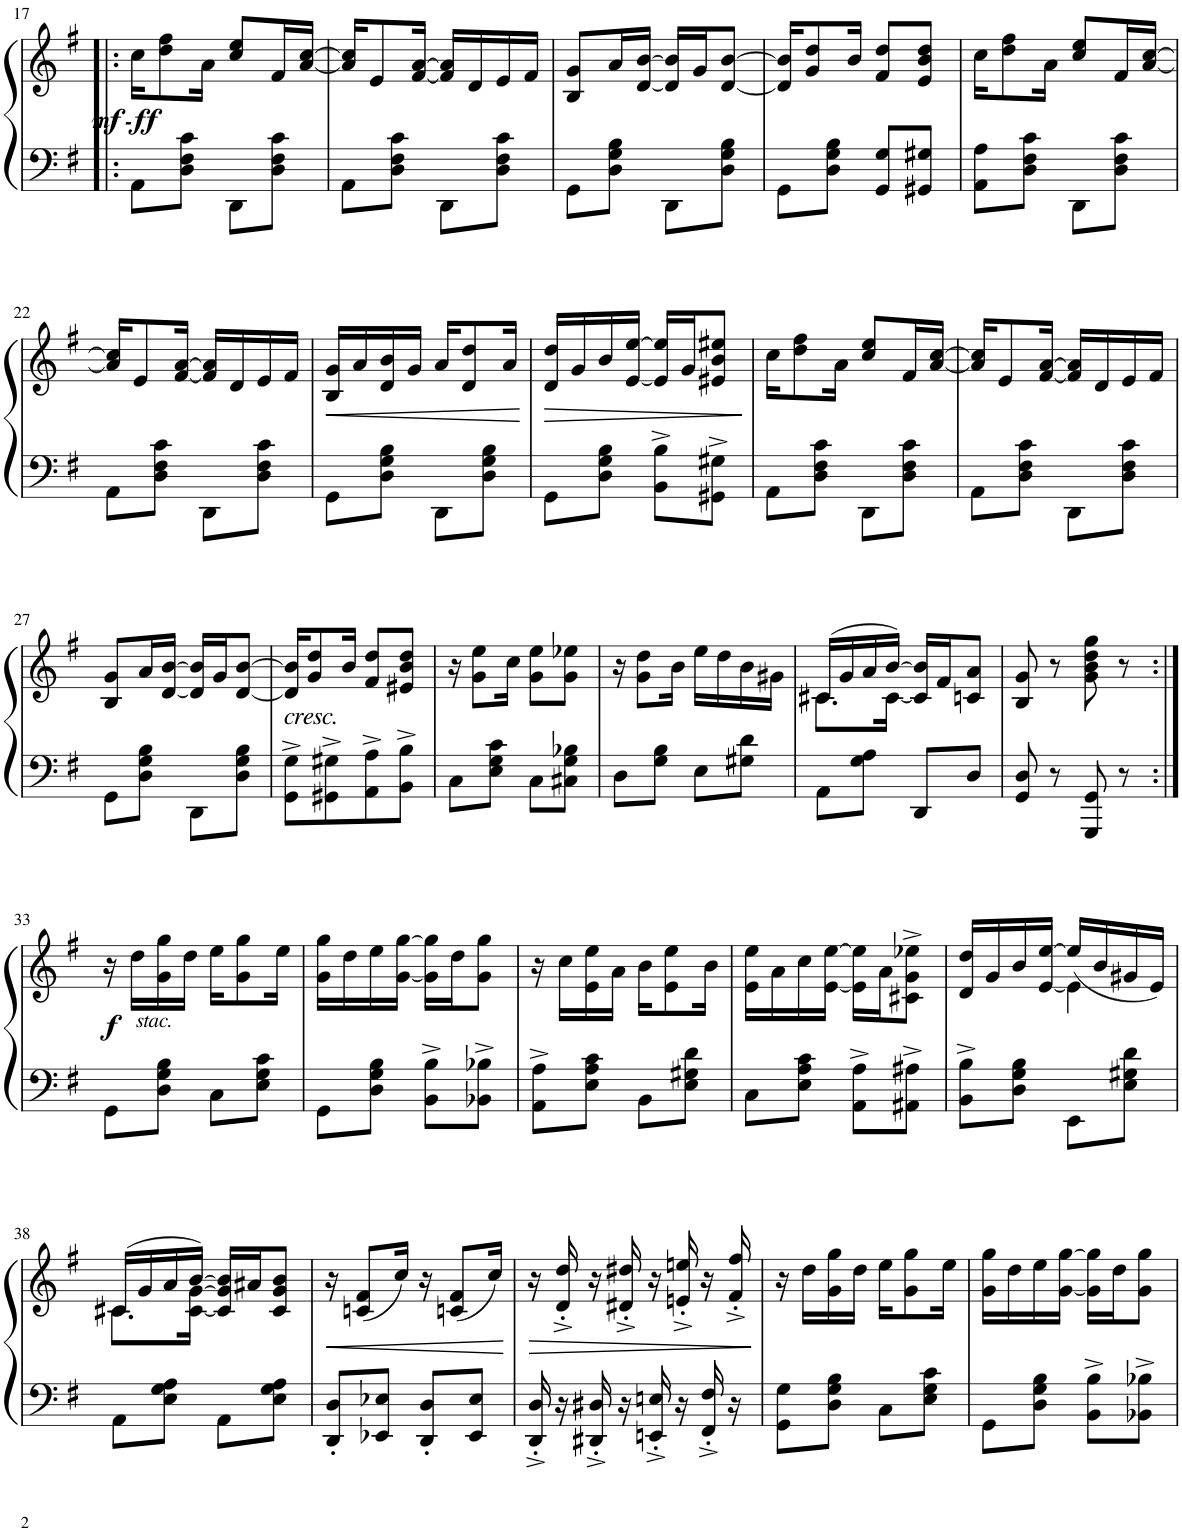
**kern	**kern	**dynam
*part1	*part1	*part1
*staff2	*staff1	*staff1/2
*I"Piano	*	*
*I'Pno.	*	*
!!LO:PB:g=z
*clefF4	*clefG2	*
*k[f#]	*k[f#]	*
*M2/4	*M2/4	*
=17!|:	=17!|:	=17!|:
!	!	!LO:DY:b
!	!	!LO:DY:n=1:b
!	!	!LO:DY:n=2:b
8AA\L	16cc\KL	mf other-dynamics ff
.	8dd\ 8ff#\	.
8D\ 8F#\ 8c\J	.	.
.	16a\Jk	.
8DD\L	8cc/ 8ee/L	.
8D\ 8F#\ 8c\J	16f#/L	.
.	[16a/ [16cc/JJ	.
=18	=18	=18
8AA\L	16a/] 16cc/]KL	.
.	8e/	.
8D\ 8F#\ 8c\J	.	.
.	[16f#/ [16a/Jk	.
8DD\L	16f#/] 16a/]LL	.
.	16d/	.
8D\ 8F#\ 8c\J	16e/	.
.	16f#/JJ	.
=19	=19	=19
8GG\L	8B/ 8g/L	.
8D\ 8G\ 8B\J	16a/L	.
.	[16d/ [16b/JJ	.
8DD\L	16d/] 16b/]LL	.
.	16g/J	.
8D\ 8G\ 8B\J	[8d/ [8b/J	.
=20	=20	=20
8GG\L	16d/] 16b/]KL	.
.	8g/ 8dd/	.
8D\ 8G\ 8B\J	.	.
.	16b/Jk	.
8GG/ 8G/L	8f#/ 8dd/L	.
8GG#X/ 8G#X/J	8e/ 8b/ 8dd/J	.
=21	=21	=21
8AA\ 8A\L	16cc\KL	.
.	8dd\ 8ff#\	.
8D\ 8F#\ 8c\J	.	.
.	16a\Jk	.
8DD\L	8cc/ 8ee/L	.
8D\ 8F#\ 8c\J	16f#/L	.
.	[16a/ [16cc/JJ	.
!!LO:LB:g=z
=22	=22	=22
8AA\L	16a/] 16cc/]KL	.
.	8e/	.
8D\ 8F#\ 8c\J	.	.
.	[16f#/ [16a/Jk	.
8DD\L	16f#/] 16a/]LL	.
.	16d/	.
8D\ 8F#\ 8c\J	16e/	.
.	16f#/JJ	.
=23	=23	=23
!	!	!LO:HP:b
8GG\L	16B/ 16g/LL	<
.	16a/	.
8D\ 8G\ 8B\J	16d/ 16b/	.
.	16g/JJ	.
8DD\L	16a/KL	.
.	8d/ 8dd/	.
8D\ 8G\ 8B\J	.	.
.	16a/Jk	.
.	.	[
=24	=24	=24
!	!	!LO:HP:b
8GG\L	16d/ 16dd/LL	>
.	16g/	.
8D\ 8G\ 8B\J	16b/	.
.	[16e/ [16ee/JJ	.
8BB\^ 8B\^L	16e/] 16ee/]LL	.
.	16g/J	.
8GG#X\^ 8G#X\^J	8e#X/ 8b/ 8ee#X/J	.
.	.	]
=25	=25	=25
8AA\L	16cc\KL	.
.	8dd\ 8ff#\	.
8D\ 8F#\ 8c\J	.	.
.	16a\Jk	.
8DD\L	8cc/ 8ee/L	.
8D\ 8F#\ 8c\J	16f#/L	.
.	[16a/ [16cc/JJ	.
=26	=26	=26
8AA\L	16a/] 16cc/]KL	.
.	8e/	.
8D\ 8F#\ 8c\J	.	.
.	[16f#/ [16a/Jk	.
8DD\L	16f#/] 16a/]LL	.
.	16d/	.
8D\ 8F#\ 8c\J	16e/	.
.	16f#/JJ	.
!!LO:LB:g=z
=27	=27	=27
8GG\L	8B/ 8g/L	.
8D\ 8G\ 8B\J	16a/L	.
.	[16d/ [16b/JJ	.
8DD\L	16d/] 16b/]LL	.
.	16g/J	.
8D\ 8G\ 8B\J	[8d/ [8b/J	.
=28	=28	=28
!	!LO:TX:b:i:t=cresc.	!
8GG\^ 8G\^L	16d/] 16b/]KL	.
.	8g/ 8dd/	.
8GG#X\^ 8G#X\^	.	.
.	16b/Jk	.
8AA\^ 8A\^	8f#/ 8dd/L	.
8BB\^ 8B\^J	8e#X/ 8b/ 8dd/J	.
=29	=29	=29
8C\L	16r	.
.	8g\ 8ee\L	.
8E\ 8G\ 8c\J	.	.
.	16cc\Jk	.
8C\L	8g\ 8ee\L	.
8C#X\ 8G\ 8B-X\J	8g\ 8ee-X\J	.
=30	=30	=30
8D\L	16r	.
.	8g\ 8dd\L	.
8G\ 8B\J	.	.
.	16b\Jk	.
8E\L	16ee\LL	.
.	16dd\	.
8G#X\ 8d\J	16b\	.
.	16g#X\JJ	.
=31	=31	=31
*	*^	*
8AA\L	(16c#X/LL	8.c#\L	.
.	16g/	.	.
8G\ 8A\J	16a/	.	.
.	[16b/JJ)	[16c#\Jk	.
8DD/L	16c#/] 16b/]LL	4ryy	.
.	16f#/J	.	.
8D/J	8cn/ 8a/J	.	.
*	*v	*v	*
=32	=32	=32
8GG/ 8D/	8B/ 8g/	.
8r	8r	.
8GGG/ 8GG/	8g\ 8b\ 8dd\ 8gg\	.
8r	8r	.
!!LO:LB:g=z
=33:|!	=33:|!	=33:|!
!	!	!LO:DY:b
8GG\L	16r	f
.	16dd\LL	.
!LO:TX:a:i:t=stac.	!	!
8D\ 8G\ 8B\J	16g\ 16gg\	.
.	16dd\JJ	.
8C\L	16ee\KL	.
.	8g\ 8gg\	.
8E\ 8G\ 8c\J	.	.
.	16ee\Jk	.
=34	=34	=34
8GG\L	16g\ 16gg\LL	.
.	16dd\	.
8D\ 8G\ 8B\J	16ee\	.
.	[16g\ [16gg\JJ	.
8BB\^ 8B\^L	16g\] 16gg\]LL	.
.	16dd\J	.
8BB-X\^ 8B-X\^J	8g\ 8gg\J	.
=35	=35	=35
8AA\^ 8A\^L	16r	.
.	16cc\LL	.
8E\ 8A\ 8c\J	16e\ 16ee\	.
.	16a\JJ	.
8BB\L	16b\KL	.
.	8e\ 8ee\	.
8E\ 8G#X\ 8d\J	.	.
.	16b\Jk	.
=36	=36	=36
8C\L	16e\ 16ee\LL	.
.	16a\	.
8E\ 8A\ 8c\J	16cc\	.
.	[16e\ [16ee\JJ	.
8AA\^ 8A\^L	16e\] 16ee\]LL	.
.	16a\J	.
8AA#X\^ 8A#X\^J	8c#X\^ 8g\^ 8ee-X\^J	.
=37	=37	=37
*	*^	*
8BB\^ 8B\^L	16d/ 16dd/LL	4ryy	.
.	16g/	.	.
8D\ 8G\ 8B\J	16b/	.	.
.	[<16e/ [>16ee/JJ	.	.
8EE\L	(<16ee/LL]	4e\]	.
.	16b/	.	.
8E\ 8G#X\ 8d\J	16g#X/	.	.
.	16e/JJ)	.	.
!!LO:LB:g=z	!!
=38	=38	=38	=38
8AA\L	(16c#X/LL	8.c#\L	.
.	16g/	.	.
8E\ 8G\ 8A\J	16a/	.	.
.	[16b/JJ)	[16c#\ [>16g\Jk	.
8AA\L	16c#/] 16g/] 16b/]LL	4ryy	.
.	16a#X/J	.	.
8E\ 8G\ 8A\J	8c#/ 8g/ 8b/J	.	.
*	*v	*v	*
=39	=39	=39
!	!	!LO:HP:b
8DD/' 8D/'L	16r	<
.	(8cn/ 8f#/L	.
8EE-X/ 8E-X/J	.	.
.	16cc/Jk)	.
8DD/' 8D/'L	16r	.
.	(8cn/ 8f#/L	.
8EE-/ 8E-/J	.	.
.	16cc/Jk)	.
.	.	[
=40	=40	=40
!	!	!LO:HP:b
16DD/'^ 16D/'^	16r	>
16r	16d/'^ 16dd/'^	.
16DD#X/'^ 16D#X/'^	16r	.
16r	16d#X/'^ 16dd#X/'^	.
16EEn/'^ 16En/'^	16r	.
16r	16en/'^ 16een/'^	.
16FF#/'^ 16F#/'^	16r	.
16r	16f#/'^ 16ff#/'^	.
.	.	]
=41	=41	=41
8GG\ 8G\L	16r	.
.	16dd\LL	.
8D\ 8G\ 8B\J	16g\ 16gg\	.
.	16dd\JJ	.
8C\L	16ee\KL	.
.	8g\ 8gg\	.
8E\ 8G\ 8c\J	.	.
.	16ee\Jk	.
=42	=42	=42
8GG\L	16g\ 16gg\LL	.
.	16dd\	.
8D\ 8G\ 8B\J	16ee\	.
.	[16g\ [16gg\JJ	.
8BB\^ 8B\^L	16g\] 16gg\]LL	.
.	16dd\J	.
8BB-X\^ 8B-X\^J	8g\ 8gg\J	.
=	=	=
*-	*-	*-
